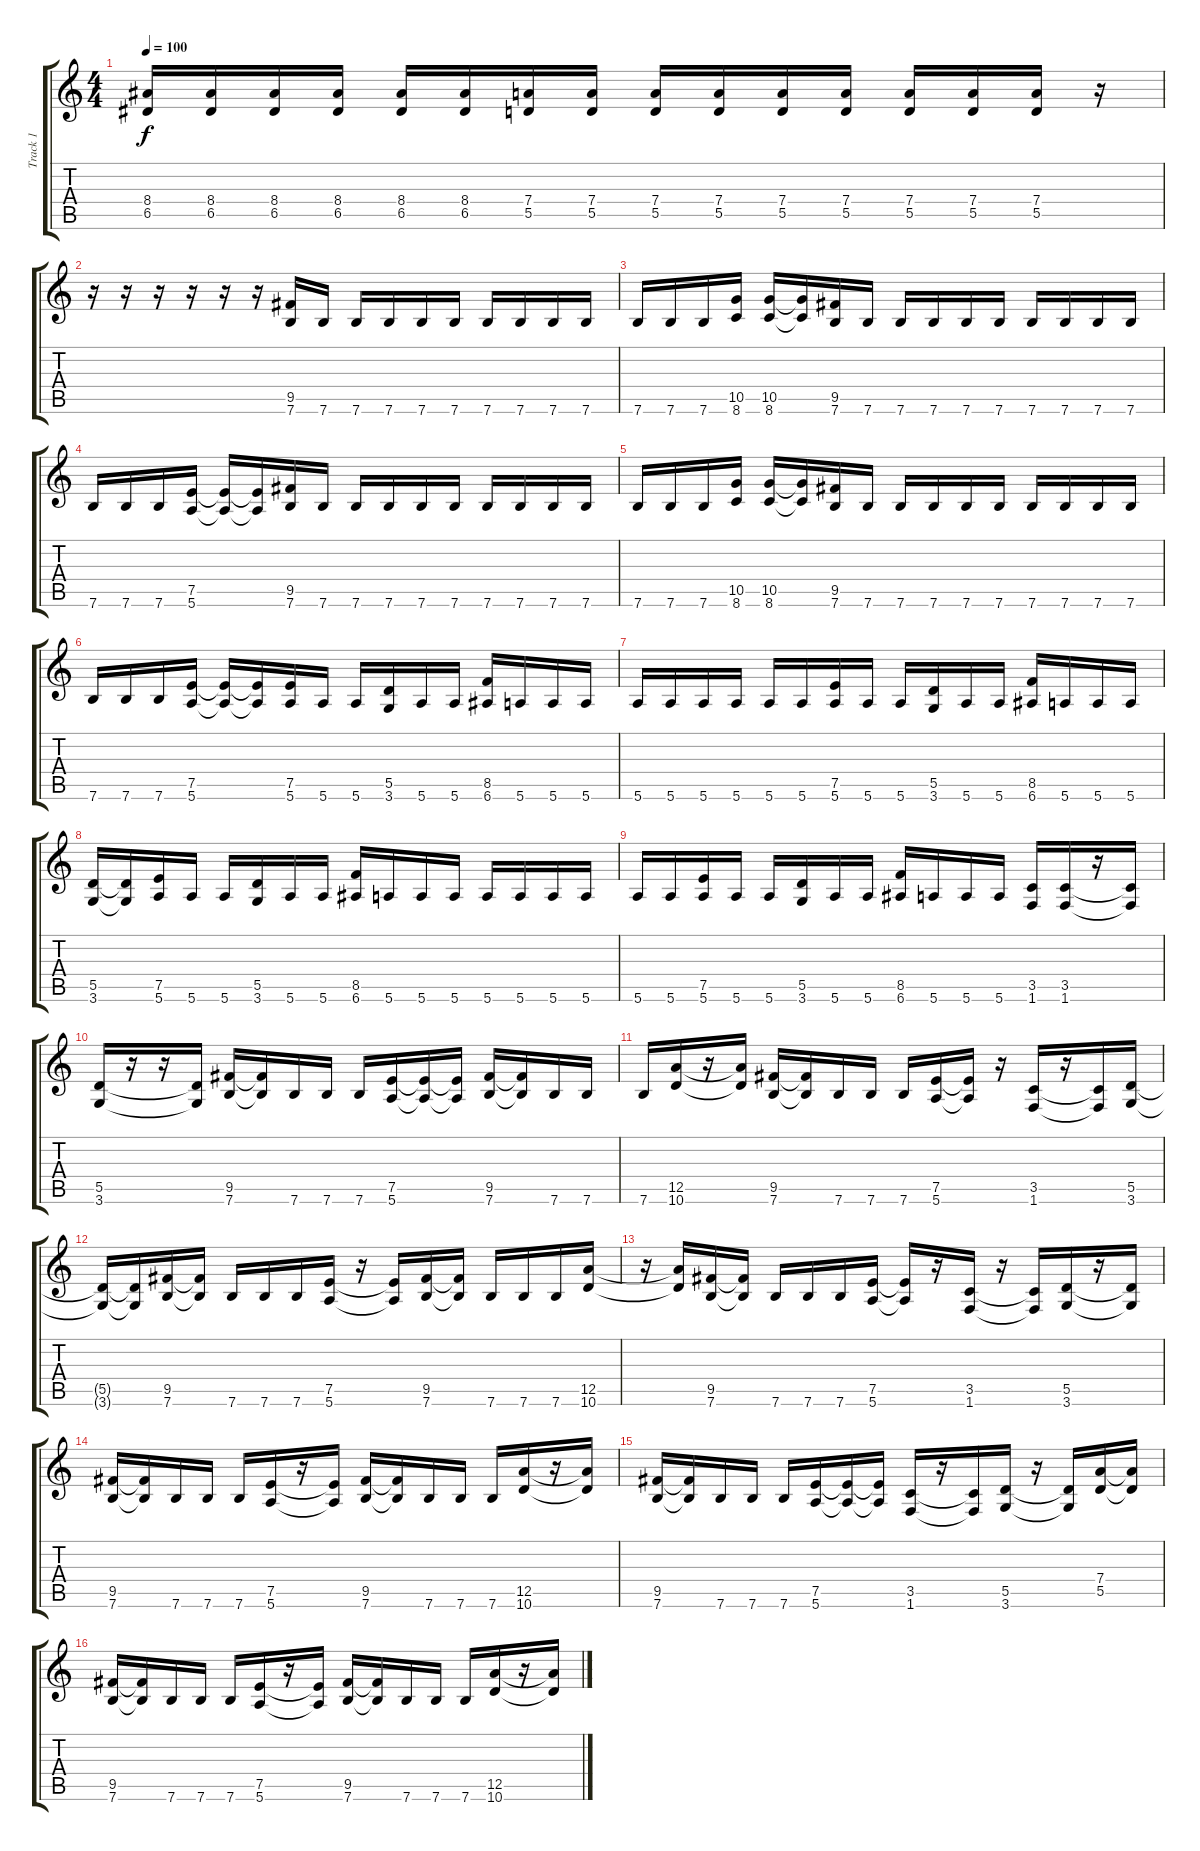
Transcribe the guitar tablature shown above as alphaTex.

\track ("Track 1" "Track 1") {instrument distortionguitar}
\staff {score tabs}
\tuning (E4 B3 G3 D3 A2 E2) {hide}
\ts (4 4)
\tempo 100
\clef g2
\ks c
(8.4 6.5).16{dy f} (8.4 6.5).16 (8.4 6.5).16 (8.4 6.5).16 (8.4 6.5).16 (8.4 6.5).16 (7.4 5.5).16 (7.4 5.5).16 (7.4 5.5).16 (7.4 5.5).16 (7.4 5.5).16 (7.4 5.5).16 (7.4 5.5).16 (7.4 5.5).16 (7.4 5.5).16 r.16 |
r.16 r.16 r.16 r.16 r.16 r.16 (9.5 7.6).16 7.6.16 7.6.16 7.6.16 7.6.16 7.6.16 7.6.16 7.6.16 7.6.16 7.6.16 |
7.6.16 7.6.16 7.6.16 (10.5 8.6).16 (10.5 8.6).16 (10.5{t} 8.6{t}).16 (9.5 7.6).16 7.6.16 7.6.16 7.6.16 7.6.16 7.6.16 7.6.16 7.6.16 7.6.16 7.6.16 |
7.6.16 7.6.16 7.6.16 (7.5 5.6).16 (7.5{t} 5.6{t}).16 (7.5{t} 5.6{t}).16 (9.5 7.6).16 7.6.16 7.6.16 7.6.16 7.6.16 7.6.16 7.6.16 7.6.16 7.6.16 7.6.16 |
7.6.16 7.6.16 7.6.16 (10.5 8.6).16 (10.5 8.6).16 (10.5{t} 8.6{t}).16 (9.5 7.6).16 7.6.16 7.6.16 7.6.16 7.6.16 7.6.16 7.6.16 7.6.16 7.6.16 7.6.16 |
7.6.16 7.6.16 7.6.16 (7.5 5.6).16 (7.5{t} 5.6{t}).16 (7.5{t} 5.6{t}).16 (7.5 5.6).16 5.6.16 5.6.16 (5.5 3.6).16 5.6.16 5.6.16 (8.5 6.6).16 5.6.16 5.6.16 5.6.16 |
5.6.16 5.6.16 5.6.16 5.6.16 5.6.16 5.6.16 (7.5 5.6).16 5.6.16 5.6.16 (5.5 3.6).16 5.6.16 5.6.16 (8.5 6.6).16 5.6.16 5.6.16 5.6.16 |
(5.5 3.6).16 (5.5{t} 3.6{t}).16 (7.5 5.6).16 5.6.16 5.6.16 (5.5 3.6).16 5.6.16 5.6.16 (8.5 6.6).16 5.6.16 5.6.16 5.6.16 5.6.16 5.6.16 5.6.16 5.6.16 |
5.6.16 5.6.16 (7.5 5.6).16 5.6.16 5.6.16 (5.5 3.6).16 5.6.16 5.6.16 (8.5 6.6).16 5.6.16 5.6.16 5.6.16 (3.5 1.6).16 (3.5 1.6).16 r.16 (3.5{t} 1.6{t}).16 |
(5.5 3.6).16 r.16 r.16 (5.5{t} 3.6{t}).16 (9.5 7.6).16 (9.5{t} 7.6{t}).16 7.6.16 7.6.16 7.6.16 (7.5 5.6).16 (7.5{t} 5.6{t}).16 (7.5{t} 5.6{t}).16 (9.5 7.6).16 (9.5{t} 7.6{t}).16 7.6.16 7.6.16 |
7.6.16 (12.5 10.6).16 r.16 (12.5{t} 10.6{t}).16 (9.5 7.6).16 (9.5{t} 7.6{t}).16 7.6.16 7.6.16 7.6.16 (7.5 5.6).16 (7.5{t} 5.6{t}).16 r.16 (3.5 1.6).16 r.16 (3.5{t} 1.6{t}).16 (5.5 3.6).16 |
(5.5{t} 3.6{t}).16 (5.5{t} 3.6{t}).16 (9.5 7.6).16 (9.5{t} 7.6{t}).16 7.6.16 7.6.16 7.6.16 (7.5 5.6).16 r.16 (7.5{t} 5.6{t}).16 (9.5 7.6).16 (9.5{t} 7.6{t}).16 7.6.16 7.6.16 7.6.16 (12.5 10.6).16 |
r.16 (12.5{t} 10.6{t}).16 (9.5 7.6).16 (9.5{t} 7.6{t}).16 7.6.16 7.6.16 7.6.16 (7.5 5.6).16 (7.5{t} 5.6{t}).16 r.16 (3.5 1.6).16 r.16 (3.5{t} 1.6{t}).16 (5.5 3.6).16 r.16 (5.5{t} 3.6{t}).16 |
(9.5 7.6).16 (9.5{t} 7.6{t}).16 7.6.16 7.6.16 7.6.16 (7.5 5.6).16 r.16 (7.5{t} 5.6{t}).16 (9.5 7.6).16 (9.5{t} 7.6{t}).16 7.6.16 7.6.16 7.6.16 (12.5 10.6).16 r.16 (12.5{t} 10.6{t}).16 |
(9.5 7.6).16 (9.5{t} 7.6{t}).16 7.6.16 7.6.16 7.6.16 (7.5 5.6).16 (7.5{t} 5.6{t}).16 (7.5{t} 5.6{t}).16 (3.5 1.6).16 r.16 (3.5{t} 1.6{t}).16 (5.5 3.6).16 r.16 (5.5{t} 3.6{t}).16 (7.4 5.5).16 (7.4{t} 5.5{t}).16 |
(9.5 7.6).16 (9.5{t} 7.6{t}).16 7.6.16 7.6.16 7.6.16 (7.5 5.6).16 r.16 (7.5{t} 5.6{t}).16 (9.5 7.6).16 (9.5{t} 7.6{t}).16 7.6.16 7.6.16 7.6.16 (12.5 10.6).16 r.16 (12.5{t} 10.6{t}).16
